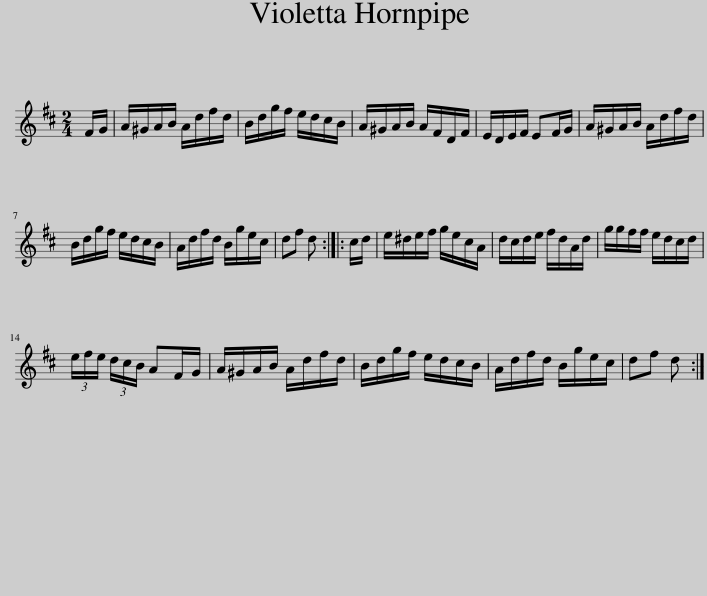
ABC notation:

X:1
L:1/8
M:2/4
I:linebreak $
K:D
V:1 treble
V:1
 F/G/ | A/^G/A/B/ A/d/f/d/ | B/d/g/f/ e/d/c/B/ | A/^G/A/B/ A/F/D/F/ | E/D/E/F/ EF/G/ | %5
 A/^G/A/B/ A/d/f/d/ |$ B/d/g/f/ e/d/c/B/ | A/d/f/d/ B/g/e/c/ | df d :: c/d/ | %10
 e/^d/e/f/ g/e/c/A/ | d/c/d/e/ f/d/A/d/ | g/g/f/f/ e/d/c/d/ |$ (3e/f/e/ (3d/c/B/ AF/G/ | A/^G/A/B/ A/d/f/d/ | %15
 B/d/g/f/ e/d/c/B/ | A/d/f/d/ B/g/e/c/ | df d :| %18
